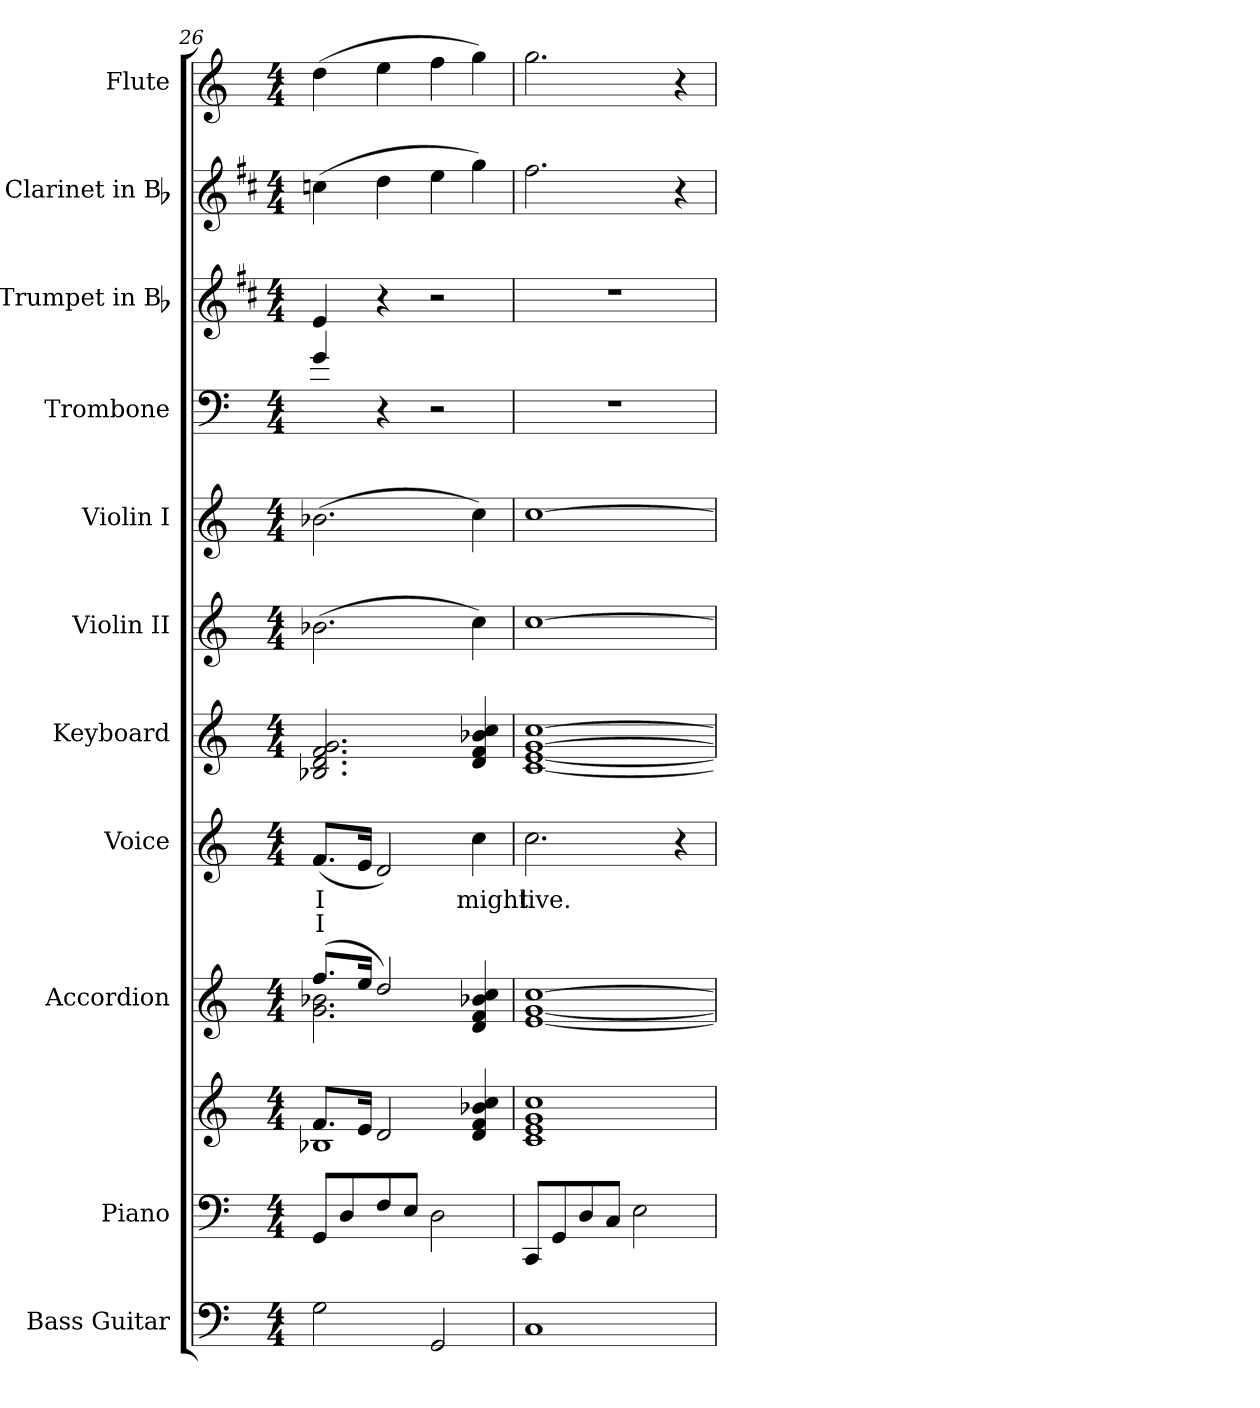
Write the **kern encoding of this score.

**kern	**kern	**kern	**kern	**kern	**text	**text	**kern	**kern	**kern	**kern	**kern	**kern	**kern
*part11	*part10	*part10	*part9	*part8	*part8	*part8	*part7	*part6	*part5	*part4	*part3	*part2	*part1
*staff12	*staff11	*staff10	*staff9	*staff8	*staff8	*staff8	*staff7	*staff6	*staff5	*staff4	*staff3	*staff2	*staff1
*I"Bass Guitar	*I"Piano	*	*I"Accordion	*I"Voice	*	*	*I"Keyboard	*I"Violin II	*I"Violin I	*I"Trombone	*I"Trumpet in Bb	*I"Clarinet in Bb	*I"Flute
*I'Bass	*I'Pno.	*	*I'Accord.	*I'Voice	*	*	*I'Kbd.	*I'Vln. II	*I'Vln. I	*I'Tbn.	*I'Tpt.	*I'Cl.	*I'Fl.
*clefF4	*clefF4	*clefG2	*clefG2	*clefG2	*	*	*clefG2	*clefG2	*clefG2	*clefF4	*clefG2	*clefG2	*clefG2
*ITrd7c12	*	*	*	*	*	*	*	*	*	*ITrd8c14	*ITrd1c2	*ITrd1c2	*
*k[]	*k[]	*k[]	*k[]	*k[]	*	*	*k[]	*k[]	*k[]	*k[]	*k[]	*k[]	*k[]
*C:	*C:	*C:	*C:	*C:	*	*	*C:	*C:	*C:	*C:	*C:	*C:	*C:
*M4/4	*M4/4	*M4/4	*M4/4	*M4/4	*	*	*M4/4	*M4/4	*M4/4	*M4/4	*M4/4	*M4/4	*M4/4
=26	=26	=26	=26	=26	=26	=26	=26	=26	=26	=26	=26	=26	=26
*	*	*^	*^	*	*	*	*	*	*	*	*	*	*
!	!	!	!	!	!	!	!LO:LY:b:color=#000000	!LO:LY:b:color=#000000	!	!	!	!	!	!	!
2GGi\	8GGi/L	8.fi/L	1B-Xi	(8.ffi/L	2.gi\ 2.b-Xi	(8.fi/L	I	I	2.B-Xi/ 2.di 2.fi 2.gi	(2.b-Xi\	(2.b-Xi\	4Gi/	4di/	(4b-Xi\	(4ddi\
.	8Di/	.	.	.	.	.	.	.	.	.	.	.	.	.	.
.	.	16ei/Jk	.	16eei/Jk	.	16ei/Jk	.	.	.	.	.	.	.	.	.
.	8Fi/	2di/	.	2ddi/)	.	2di/)	.	.	.	.	.	4r	4r	4cci\	4eei\
.	8Ei/J	.	.	.	.	.	.	.	.	.	.	.	.	.	.
2GGGi/	2Di\	.	.	.	.	.	.	.	.	.	.	2r	2r	4ddi\	4ffi\
!	!	!	!	!	!	!	!LO:LY:b:color=#000000	!	!	!	!	!	!	!	!
.	.	4di/ 4fi 4b-Xi 4cci	.	4di/ 4fi 4b-Xi 4cci	4ryy	4cci\	might	.	4di/ 4fi 4b-Xi 4cci	4cci\)	4cci\)	.	.	4ffi\)	4ggi\)
*	*	*v	*v	*	*	*	*	*	*	*	*	*	*	*	*
*	*	*	*v	*v	*	*	*	*	*	*	*	*	*	*
=27	=27	=27	=27	=27	=27	=27	=27	=27	=27	=27	=27	=27	=27
*	*	*	*^	*	*	*	*	*	*	*	*	*	*
!	!	!	!	!	!	!LO:LY:b:color=#000000	!	!	!	!	!	!	!	!
*	*	*	*v	*v	*	*	*	*	*	*	*	*	*	*
1CCi	8CCi/L	1ci 1ei 1gi 1cci	[<1ei [<1gi [>1cci	2.cci\	live.	.	[<1ci [<1ei [>1gi [>1cci	[>1cci	[>1cci	1r	1r	2.eei\	2.ggi\
.	8GGi/	.	.	.	.	.	.	.	.	.	.	.	.
.	8Di/	.	.	.	.	.	.	.	.	.	.	.	.
.	8Ci/J	.	.	.	.	.	.	.	.	.	.	.	.
.	2Ei\	.	.	.	.	.	.	.	.	.	.	.	.
.	.	.	.	4r	.	.	.	.	.	.	.	4r	4r
=	=	=	=	=	=	=	=	=	=	=	=	=	=
*-	*-	*-	*-	*-	*-	*-	*-	*-	*-	*-	*-	*-	*-
